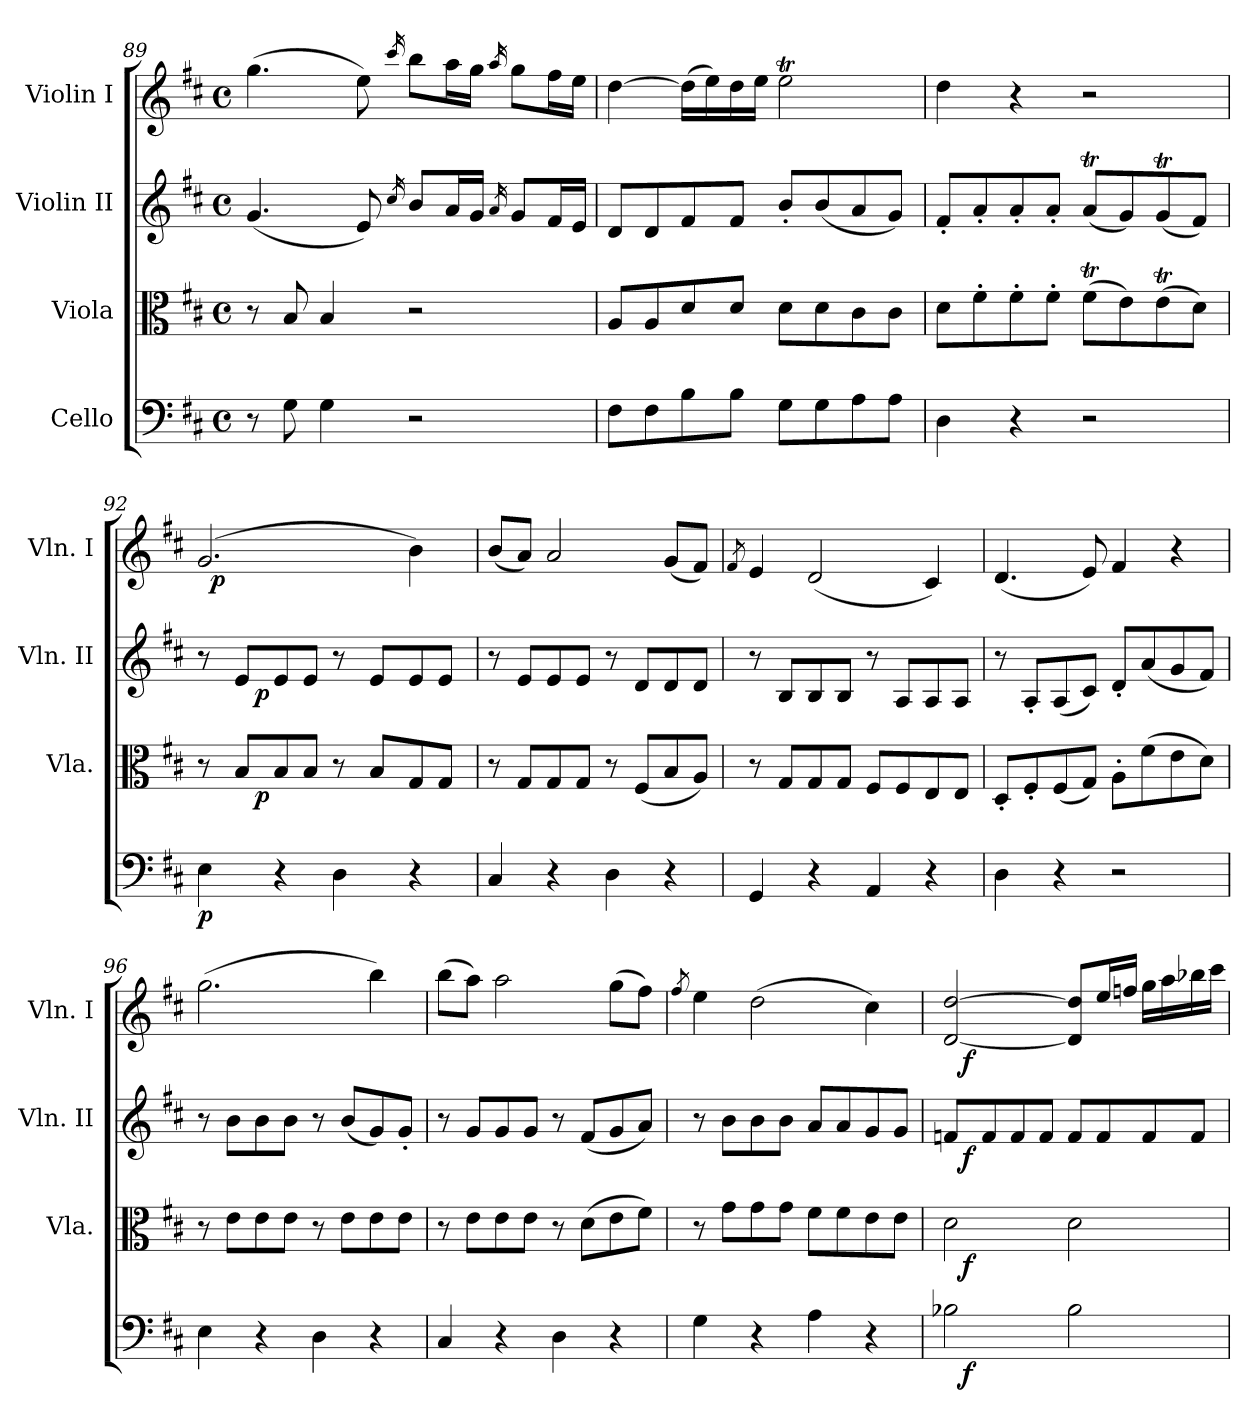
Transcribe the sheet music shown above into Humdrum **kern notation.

**kern	**dynam	**kern	**dynam	**kern	**dynam	**kern	**dynam
*part4	*part4	*part3	*part3	*part2	*part2	*part1	*part1
*staff4	*staff4	*staff3	*staff3	*staff2	*staff2	*staff1	*staff1
*I"Cello	*	*I"Viola	*	*I"Violin II	*	*I"Violin I	*
*	*	*I'Vla.	*	*I'Vln. II	*	*I'Vln. I	*
*clefF4	*	*clefC3	*	*clefG2	*	*clefG2	*
*k[f#c#]	*	*k[f#c#]	*	*k[f#c#]	*	*k[f#c#]	*
*D:	*	*D:	*	*D:	*	*D:	*
*M4/4	*	*M4/4	*	*M4/4	*	*M4/4	*
*met(c)	*	*met(c)	*	*met(c)	*	*met(c)	*
=89	=89	=89	=89	=89	=89	=89	=89
8r	.	8r	.	(4.g/	.	(4.gg\	.
8G\	.	8B/	.	.	.	.	.
4G\	.	4B/	.	.	.	.	.
.	.	.	.	8e/)	.	8ee\)	.
.	.	.	.	16qcc#/	.	16qccc#/	.
2r	.	2r	.	8b/L	.	8bb\L	.
.	.	.	.	16a/L	.	16aa\L	.
.	.	.	.	16g/JJ	.	16gg\JJ	.
.	.	.	.	16qa/	.	16qaa/	.
.	.	.	.	8g/L	.	8gg\L	.
.	.	.	.	16f#/L	.	16ff#\L	.
.	.	.	.	16e/JJ	.	16ee\JJ	.
=90	=90	=90	=90	=90	=90	=90	=90
8F#\L	.	8A/L	.	8d/L	.	[4dd\	.
8F#\	.	8A/	.	8d/	.	.	.
8B\	.	8d/	.	8f#/	.	(16dd\LL]	.
.	.	.	.	.	.	16ee\)	.
8B\J	.	8d/J	.	8f#/J	.	16dd\	.
.	.	.	.	.	.	16ee\JJ	.
8G\L	.	8d\L	.	8b'</L	.	2eeT\	.
8G\	.	8d\	.	(8b/	.	.	.
8A\	.	8c#\	.	8a/	.	.	.
8A\J	.	8c#\J	.	8g/J)	.	.	.
=91	=91	=91	=91	=91	=91	=91	=91
4D\	.	8d\L	.	8f#'</L	.	4dd\	.
.	.	8f#'>\	.	8a'</	.	.	.
4r	.	8f#'>\	.	8a'</	.	4r	.
.	.	8f#'>\J	.	8a'</J	.	.	.
2r	.	(8f#t\L	.	(8aT/L	.	2r	.
.	.	8e\)	.	8g/)	.	.	.
.	.	(8eT\	.	(8gT/	.	.	.
.	.	8d\J)	.	8f#/J)	.	.	.
=92	=92	=92	=92	=92	=92	=92	=92
!	!LO:DY:b	!	!	!	!	!	!
*	*	*^	*	*^	*	*^	*
4E\	p	8r	8.ryy	.	8r	8.ryy	.	(2.g/	32ryy	.
!	!	!	!	!	!	!	!	!	!	!LO:DY:b
.	.	.	.	.	.	.	.	.	2ryy	p
.	.	8B/L	.	.	8e/L	.	.	.	.	.
!	!	!	!	!LO:DY:b	!	!	!LO:DY:b	!	!	!
.	.	.	2ryy	p	.	2ryy	p	.	.	.
4r	.	8B/	.	.	8e/	.	.	.	.	.
.	.	8B/J	.	.	8e/J	.	.	.	.	.
4D\	.	8r	.	.	8r	.	.	.	.	.
.	.	.	.	.	.	.	.	.	4...ryy	.
.	.	8B/L	.	.	8e/L	.	.	.	.	.
.	.	.	4ryy	.	.	4ryy	.	.	.	.
4r	.	8G/	.	.	8e/	.	.	4b\)	.	.
.	.	8G/J	.	.	8e/J	.	.	.	.	.
.	.	.	16ryy	.	.	16ryy	.	.	.	.
*	*	*v	*v	*	*	*	*	*v	*v	*
*	*	*	*	*v	*v	*	*	*
=93	=93	=93	=93	=93	=93	=93	=93
4C#/	.	8r	.	8r	.	(8b/L	.
.	.	8G/L	.	8e/L	.	8a/J)	.
4r	.	8G/	.	8e/	.	2a/	.
.	.	8G/J	.	8e/J	.	.	.
4D\	.	8r	.	8r	.	.	.
.	.	(8F#/L	.	8d/L	.	.	.
4r	.	8B/	.	8d/	.	(8g/L	.
.	.	8A/J)	.	8d/J	.	8f#/J)	.
=94	=94	=94	=94	=94	=94	=94	=94
.	.	.	.	.	.	8qf#/	.
4GG/	.	8r	.	8r	.	4e/	.
.	.	8G/L	.	8B/L	.	.	.
4r	.	8G/	.	8B/	.	(2d/	.
.	.	8G/J	.	8B/J	.	.	.
4AA/	.	8F#/L	.	8r	.	.	.
.	.	8F#/	.	8A/L	.	.	.
4r	.	8E/	.	8A/	.	4c#/)	.
.	.	8E/J	.	8A/J	.	.	.
=95	=95	=95	=95	=95	=95	=95	=95
4D\	.	8D'</L	.	8r	.	(4.d/	.
.	.	8F#'</	.	8A'</L	.	.	.
4r	.	(8F#/	.	(8A/	.	.	.
.	.	8G/J)	.	8c#/J)	.	8e/)	.
2r	.	8A'>\L	.	8d'</L	.	4f#/	.
.	.	(8f#\	.	(8a/	.	.	.
.	.	8e\	.	8g/	.	4r	.
.	.	8d\J)	.	8f#/J)	.	.	.
=96	=96	=96	=96	=96	=96	=96	=96
4E\	.	8r	.	8r	.	(2.gg\	.
.	.	8e\L	.	8b\L	.	.	.
4r	.	8e\	.	8b\	.	.	.
.	.	8e\J	.	8b\J	.	.	.
4D\	.	8r	.	8r	.	.	.
.	.	8e\L	.	(8b/L	.	.	.
4r	.	8e\	.	8g/)	.	4bb\)	.
.	.	8e\J	.	8g'</J	.	.	.
=97	=97	=97	=97	=97	=97	=97	=97
4C#/	.	8r	.	8r	.	(8bb\L	.
.	.	8e\L	.	8g/L	.	8aa\J)	.
4r	.	8e\	.	8g/	.	2aa\	.
.	.	8e\J	.	8g/J	.	.	.
4D\	.	8r	.	8r	.	.	.
.	.	(8d\L	.	(8f#/L	.	.	.
4r	.	8e\	.	8g/	.	(8gg\L	.
.	.	8f#\J)	.	8a/J)	.	8ff#\J)	.
=98	=98	=98	=98	=98	=98	=98	=98
.	.	.	.	.	.	8qff#/	.
4G\	.	8r	.	8r	.	4ee\	.
.	.	8g\L	.	8b\L	.	.	.
4r	.	8g\	.	8b\	.	(2dd\	.
.	.	8g\J	.	8b\J	.	.	.
4A\	.	8f#\L	.	8a/L	.	.	.
.	.	8f#\	.	8a/	.	.	.
4r	.	8e\	.	8g/	.	4cc#\)	.
.	.	8e\J	.	8g/J	.	.	.
=99	=99	=99	=99	=99	=99	=99	=99
*^	*	*^	*	*^	*	*^	*
2B-X\	16ryy	.	2d\	16ryy	.	8fn/L	16ryy	.	[2d/ [2dd/	16ryy	.
!	!	!LO:DY:b	!	!	!LO:DY:b	!	!	!LO:DY:b	!	!	!LO:DY:b
.	2...ryy	f	.	2...ryy	f	.	2...ryy	f	.	2...ryy	f
.	.	.	.	.	.	8f/	.	.	.	.	.
.	.	.	.	.	.	8f/	.	.	.	.	.
.	.	.	.	.	.	8f/J	.	.	.	.	.
2B-\	.	.	2d\	.	.	8f/L	.	.	8d/] 8dd/]L	.	.
.	.	.	.	.	.	8f/	.	.	16ee/L	.	.
.	.	.	.	.	.	.	.	.	16ffn/JJ	.	.
.	.	.	.	.	.	8f/	.	.	16gg\LL	.	.
.	.	.	.	.	.	.	.	.	16aa\	.	.
.	.	.	.	.	.	8f/J	.	.	16bb-X\	.	.
.	.	.	.	.	.	.	.	.	16ccc#\JJ	.	.
*v	*v	*	*	*	*	*v	*v	*	*v	*v	*
*	*	*v	*v	*	*	*	*	*
=	=	=	=	=	=	=	=
*-	*-	*-	*-	*-	*-	*-	*-
